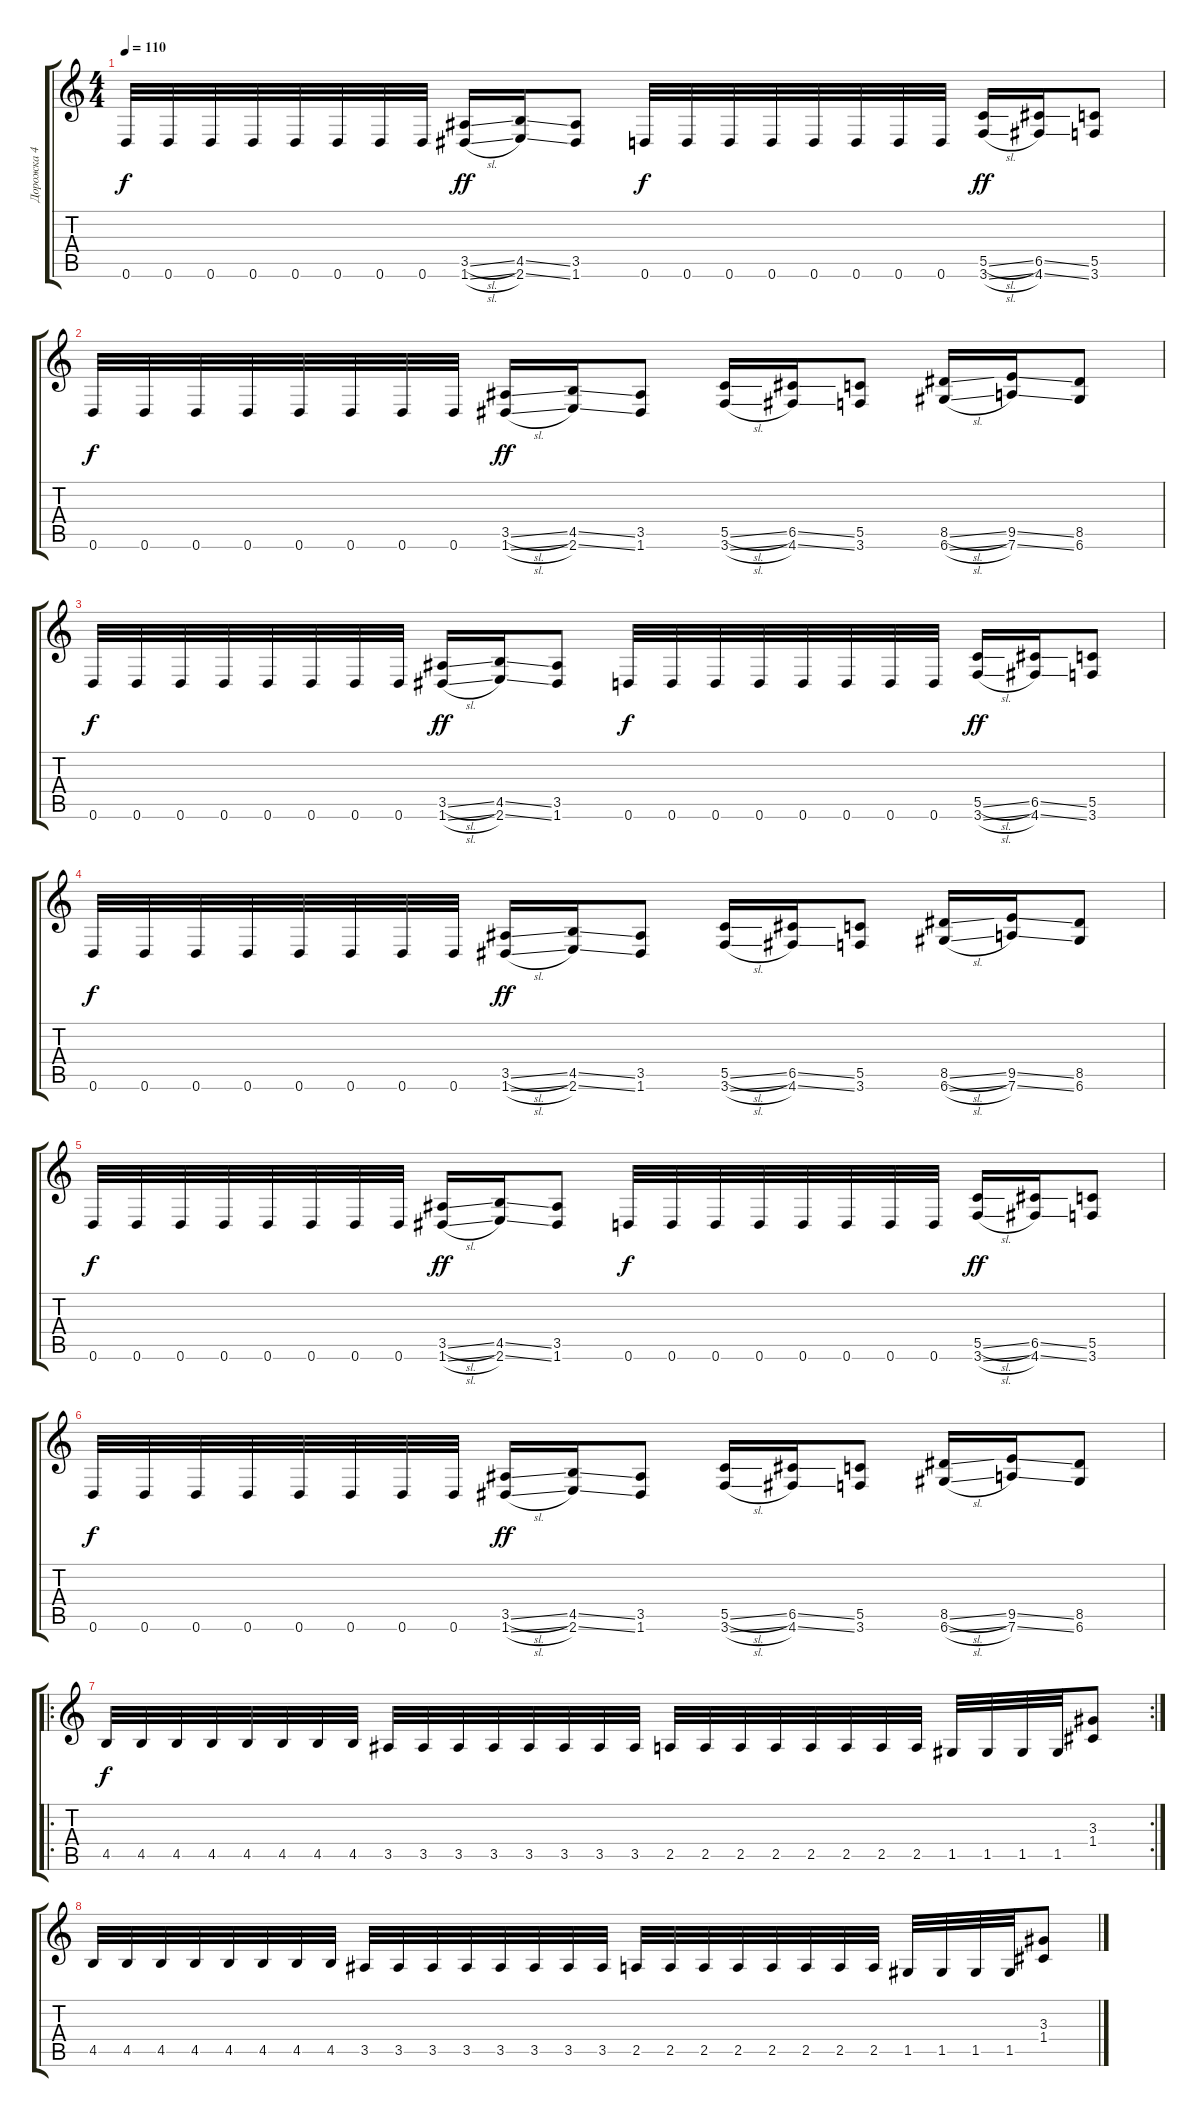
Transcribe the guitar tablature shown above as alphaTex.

\track ("Дорожка 4" "Дорожка 4") {instrument overdrivenguitar}
\staff {score tabs}
\tuning (D4 A3 F3 C3 G2 D2) {hide}
\ts (4 4)
\tempo 110
\clef g2
\ks c
0.6.32{dy f} 0.6.32 0.6.32 0.6.32 0.6.32 0.6.32 0.6.32 0.6.32 (3.5{sl} 1.6{sl}).16{dy ff} (4.5{ss} 2.6{ss}).16 (3.5 1.6).8 0.6.32{dy f} 0.6.32 0.6.32 0.6.32 0.6.32 0.6.32 0.6.32 0.6.32 (5.5{sl} 3.6{sl}).16{dy ff} (6.5{ss} 4.6{ss}).16 (5.5 3.6).8 |
0.6.32{dy f} 0.6.32 0.6.32 0.6.32 0.6.32 0.6.32 0.6.32 0.6.32 (3.5{sl} 1.6{sl}).16{dy ff} (4.5{ss} 2.6{ss}).16 (3.5 1.6).8 (5.5{sl} 3.6{sl}).16 (6.5{ss} 4.6{ss}).16 (5.5 3.6).8 (8.5{sl} 6.6{sl}).16 (9.5{ss} 7.6{ss}).16 (8.5 6.6).8 |
0.6.32{dy f} 0.6.32 0.6.32 0.6.32 0.6.32 0.6.32 0.6.32 0.6.32 (3.5{sl} 1.6{sl}).16{dy ff} (4.5{ss} 2.6{ss}).16 (3.5 1.6).8 0.6.32{dy f} 0.6.32 0.6.32 0.6.32 0.6.32 0.6.32 0.6.32 0.6.32 (5.5{sl} 3.6{sl}).16{dy ff} (6.5{ss} 4.6{ss}).16 (5.5 3.6).8 |
0.6.32{dy f} 0.6.32 0.6.32 0.6.32 0.6.32 0.6.32 0.6.32 0.6.32 (3.5{sl} 1.6{sl}).16{dy ff} (4.5{ss} 2.6{ss}).16 (3.5 1.6).8 (5.5{sl} 3.6{sl}).16 (6.5{ss} 4.6{ss}).16 (5.5 3.6).8 (8.5{sl} 6.6{sl}).16 (9.5{ss} 7.6{ss}).16 (8.5 6.6).8 |
0.6.32{dy f} 0.6.32 0.6.32 0.6.32 0.6.32 0.6.32 0.6.32 0.6.32 (3.5{sl} 1.6{sl}).16{dy ff} (4.5{ss} 2.6{ss}).16 (3.5 1.6).8 0.6.32{dy f} 0.6.32 0.6.32 0.6.32 0.6.32 0.6.32 0.6.32 0.6.32 (5.5{sl} 3.6{sl}).16{dy ff} (6.5{ss} 4.6{ss}).16 (5.5 3.6).8 |
0.6.32{dy f} 0.6.32 0.6.32 0.6.32 0.6.32 0.6.32 0.6.32 0.6.32 (3.5{sl} 1.6{sl}).16{dy ff} (4.5{ss} 2.6{ss}).16 (3.5 1.6).8 (5.5{sl} 3.6{sl}).16 (6.5{ss} 4.6{ss}).16 (5.5 3.6).8 (8.5{sl} 6.6{sl}).16 (9.5{ss} 7.6{ss}).16 (8.5 6.6).8 |
\ro
\rc 2
4.5.32{dy f} 4.5.32 4.5.32 4.5.32 4.5.32 4.5.32 4.5.32 4.5.32 3.5.32 3.5.32 3.5.32 3.5.32 3.5.32 3.5.32 3.5.32 3.5.32 2.5.32 2.5.32 2.5.32 2.5.32 2.5.32 2.5.32 2.5.32 2.5.32 1.5.32 1.5.32 1.5.32 1.5.32 (3.3 1.4).8 |
4.5.32 4.5.32 4.5.32 4.5.32 4.5.32 4.5.32 4.5.32 4.5.32 3.5.32 3.5.32 3.5.32 3.5.32 3.5.32 3.5.32 3.5.32 3.5.32 2.5.32 2.5.32 2.5.32 2.5.32 2.5.32 2.5.32 2.5.32 2.5.32 1.5.32 1.5.32 1.5.32 1.5.32 (3.3 1.4).8
